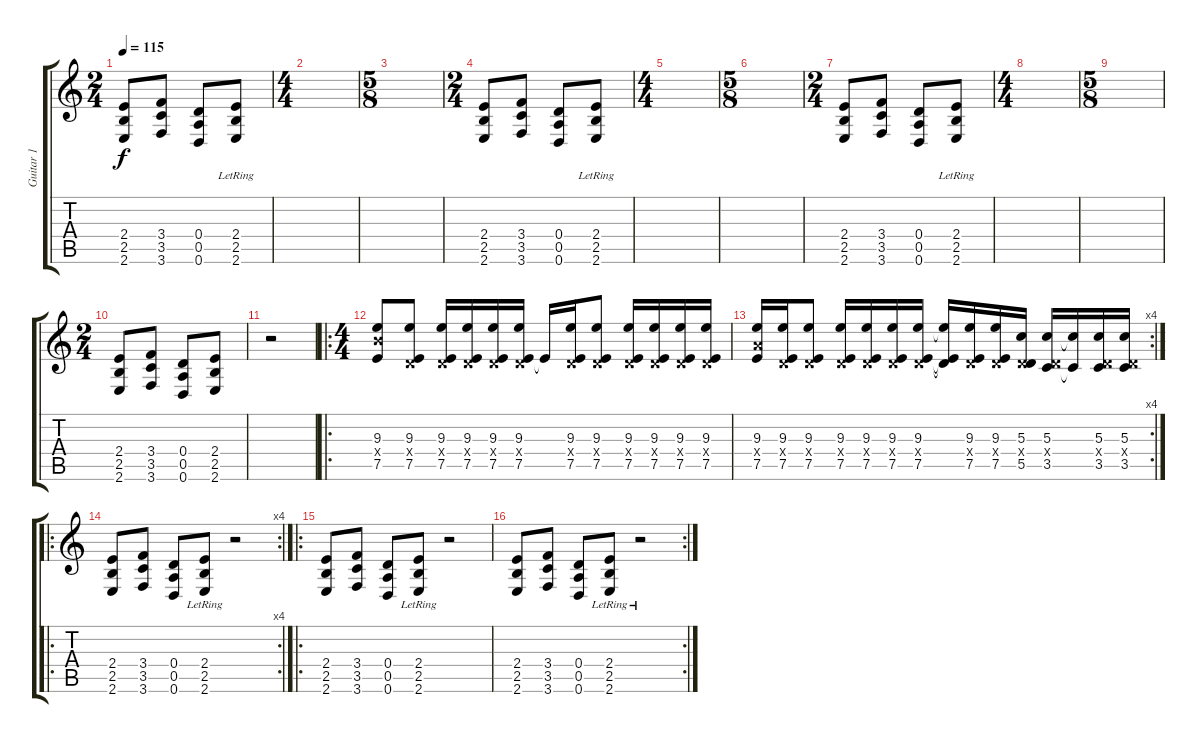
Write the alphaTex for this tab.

\track ("Guitar 1" "Guitar 1") {instrument overdrivenguitar}
\staff {score tabs}
\tuning (E4 B3 G3 D3 A2 D2) {hide}
\ts (2 4)
\tempo 115
\clef g2
\ks c
(2.4 2.5 2.6).8{dy f} (3.4 3.5 3.6).8 (0.4 0.5 0.6).8 (2.4{lr} 2.5{lr} 2.6{lr}).8 |
\ts (4 4)
|
\ts (5 8)
|
\ts (2 4)
(2.4 2.5 2.6).8 (3.4 3.5 3.6).8 (0.4 0.5 0.6).8 (2.4{lr} 2.5{lr} 2.6{lr}).8 |
\ts (4 4)
|
\ts (5 8)
|
\ts (2 4)
(2.4 2.5 2.6).8 (3.4 3.5 3.6).8 (0.4 0.5 0.6).8 (2.4{lr} 2.5{lr} 2.6{lr}).8 |
\ts (4 4)
|
\ts (5 8)
|
\ts (2 4)
(2.4 2.5 2.6).8 (3.4 3.5 3.6).8 (0.4 0.5 0.6).8 (2.4 2.5 2.6).8 |
r.2 |
\ro
\ts (4 4)
(9.3 9.4{x} 7.5).8 (9.3 0.4{x} 7.5).8 (9.3 0.4{x} 7.5).16 (9.3 0.4{x} 7.5).16 (9.3 0.4{x} 7.5).16 (9.3 0.4{x} 7.5).16 7.5{t}.16 (9.3 0.4{x} 7.5).16 (9.3 0.4{x} 7.5).8 (9.3 0.4{x} 7.5).16 (9.3 0.4{x} 7.5).16 (9.3 0.4{x} 7.5).16 (9.3 0.4{x} 7.5).16 |
\rc 4
(9.3 7.4{x} 7.5).16 (9.3 0.4{x} 7.5).16 (9.3 0.4{x} 7.5).8 (9.3 0.4{x} 7.5).16 (9.3 0.4{x} 7.5).16 (9.3 0.4{x} 7.5).16 (9.3 0.4{x} 7.5).16 (9.3{t} 0.4{t} 7.5{t}).16 (9.3 0.4{x} 7.5).16 (9.3 0.4{x} 7.5).16 (5.3 0.4{x} 5.5).16 (5.3 0.4{x} 3.5).16 (5.3{t} 3.5{t}).16 (5.3 0.4{x} 3.5).16 (5.3 0.4{x} 3.5).16 |
\ro
\rc 4
(2.4 2.5 2.6).8 (3.4 3.5 3.6).8 (0.4 0.5 0.6).8 (2.4{lr} 2.5{lr} 2.6{lr}).8 r.2 |
\ro
(2.4 2.5 2.6).8 (3.4 3.5 3.6).8 (0.4 0.5 0.6).8 (2.4{lr} 2.5{lr} 2.6{lr}).8 r.2 |
\rc 2
(2.4 2.5 2.6).8 (3.4 3.5 3.6).8 (0.4 0.5 0.6).8 (2.4{lr} 2.5{lr} 2.6{lr}).8 r.2
